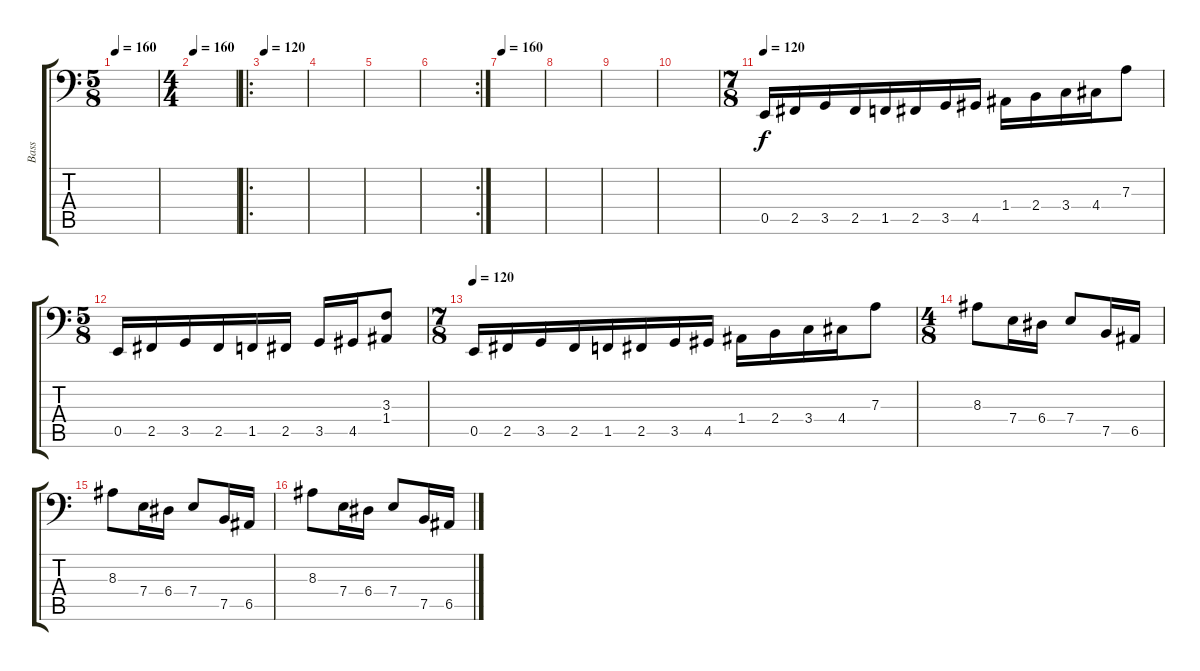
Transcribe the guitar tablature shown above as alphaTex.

\track ("Bass" "Bass") {instrument electricbassfinger}
\staff {score tabs}
\tuning (C3 G2 D2 A1 E1 B0) {hide}
\ts (5 8)
\tempo 160
\clef f4
\ks c
|
\ts (4 4)
\tempo 160
|
\ro
\tempo 120
|
|
|
\rc 2
|
\tempo 160
|
|
|
|
\ts (7 8)
\tempo 120
0.5.16 2.5.16 3.5.16 2.5.16 1.5.16 2.5.16 3.5.16 4.5.16 1.4.16 2.4.16 3.4.16 4.4.16 7.3.8 |
\ts (5 8)
0.5.16 2.5.16 3.5.16 2.5.16 1.5.16 2.5.16 3.5.16 4.5.16 (3.3 1.4).8 |
\ts (7 8)
\tempo 120
0.5.16 2.5.16 3.5.16 2.5.16 1.5.16 2.5.16 3.5.16 4.5.16 1.4.16 2.4.16 3.4.16 4.4.16 7.3.8 |
\ts (4 8)
8.3.8 7.4.16 6.4.16 7.4.8 7.5.16 6.5.16 |
8.3.8 7.4.16 6.4.16 7.4.8 7.5.16 6.5.16 |
8.3.8 7.4.16 6.4.16 7.4.8 7.5.16 6.5.16
